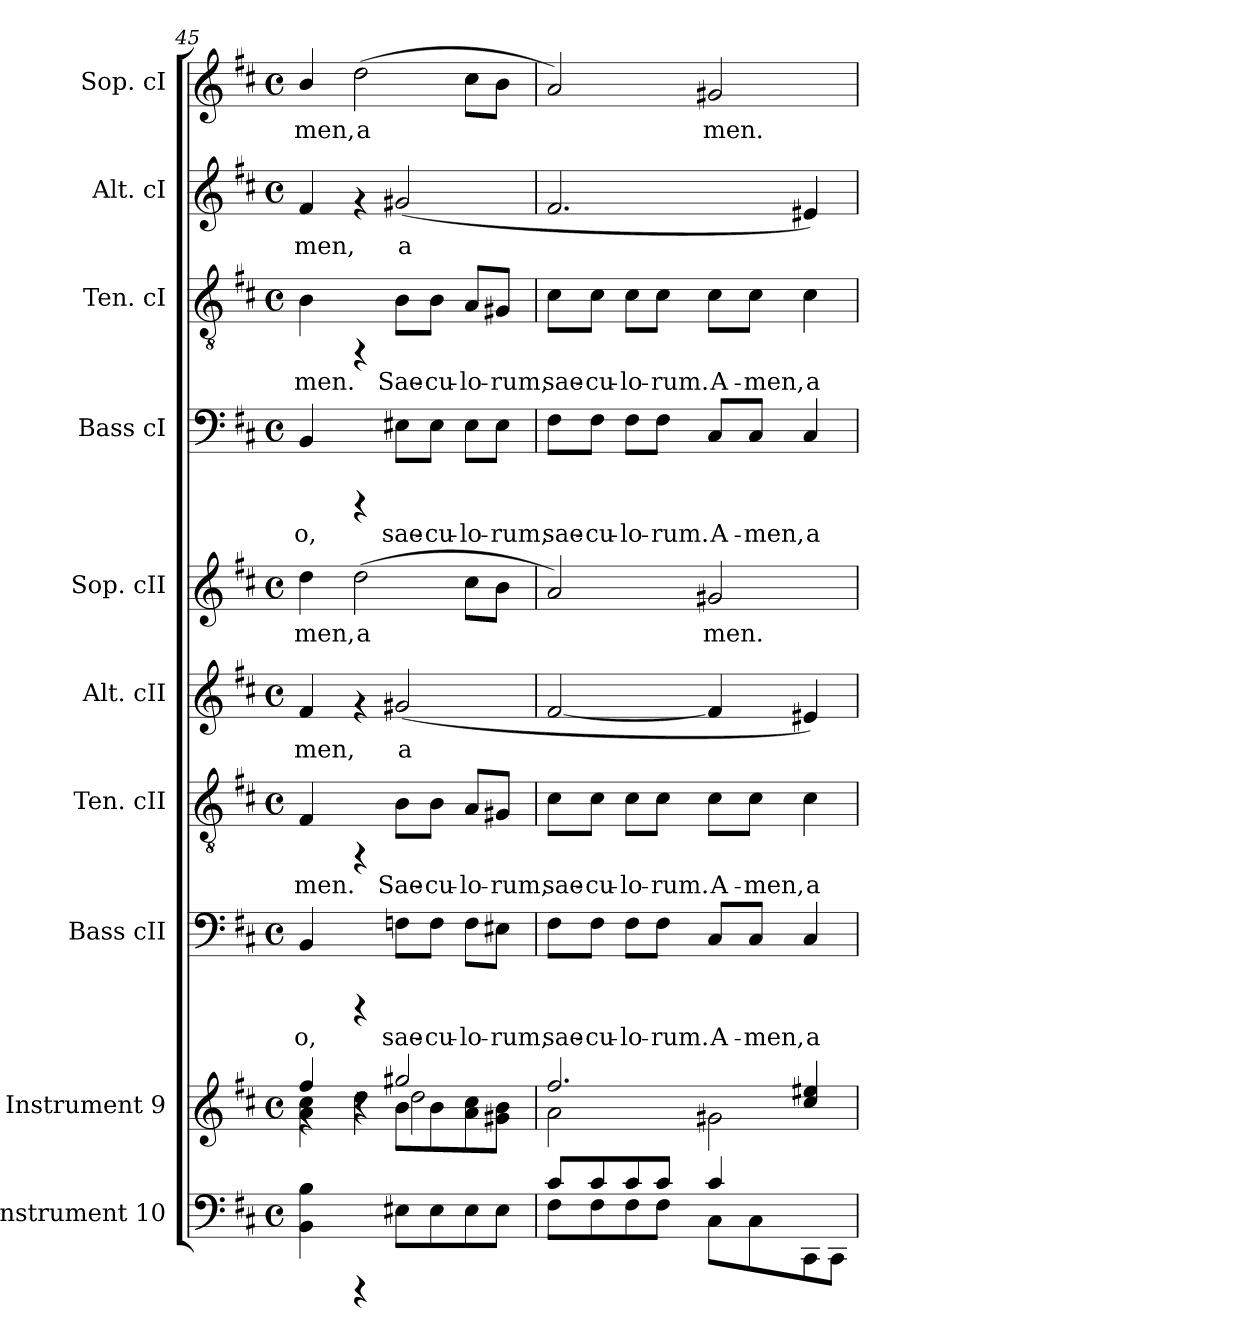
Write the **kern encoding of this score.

**kern	**kern	**kern	**text	**kern	**text	**kern	**text	**kern	**text	**kern	**text	**kern	**text	**kern	**text	**kern	**text
*part10	*part9	*part8	*part8	*part7	*part7	*part6	*part6	*part5	*part5	*part4	*part4	*part3	*part3	*part2	*part2	*part1	*part1
*staff10	*staff9	*staff8	*staff8	*staff7	*staff7	*staff6	*staff6	*staff5	*staff5	*staff4	*staff4	*staff3	*staff3	*staff2	*staff2	*staff1	*staff1
*I"Instrument 10	*I"Instrument 9	*I"Bass cII	*	*I"Ten. cII	*	*I"Alt. cII	*	*I"Sop. cII	*	*I"Bass cI	*	*I"Ten. cI	*	*I"Alt. cI	*	*I"Sop. cI	*
*	*	*I'Bass cII	*	*I'Ten. cII	*	*I'Alt. cII	*	*I'Sop. cII	*	*I'Bass cI	*	*I'Ten. cI	*	*I'Alt. cI	*	*I'Sop. cI	*
*clefF4	*clefG2	*clefF4	*	*clefGv2	*	*clefG2	*	*clefG2	*	*clefF4	*	*clefGv2	*	*clefG2	*	*clefG2	*
*k[f#c#]	*k[f#c#]	*k[f#c#]	*	*k[f#c#]	*	*k[f#c#]	*	*k[f#c#]	*	*k[f#c#]	*	*k[f#c#]	*	*k[f#c#]	*	*k[f#c#]	*
*D:	*D:	*D:	*	*D:	*	*D:	*	*D:	*	*D:	*	*D:	*	*D:	*	*D:	*
*M4/4	*M4/4	*M4/4	*	*M4/4	*	*M4/4	*	*M4/4	*	*M4/4	*	*M4/4	*	*M4/4	*	*M4/4	*
*met(c)	*met(c)	*met(c)	*	*met(c)	*	*met(c)	*	*met(c)	*	*met(c)	*	*met(c)	*	*met(c)	*	*met(c)	*
=45	=45	=45	=45	=45	=45	=45	=45	=45	=45	=45	=45	=45	=45	=45	=45	=45	=45
*	*^	*	*	*	*	*	*	*	*	*	*	*	*	*	*	*	*
*	*	*^	*	*	*	*	*	*	*	*	*	*	*	*	*	*	*	*
!	!	!	!	!	!LO:LY:b:rj	!	!LO:LY:b:cj	!	!LO:LY:b:cj	!	!LO:LY:b:cj	!	!LO:LY:b:rj	!	!LO:LY:b:cj	!	!LO:LY:b:cj	!	!LO:LY:b:rj
4B\ 4BB\	4ff#/	4cc#\ 4a\	4rf	4BB/	-o,	4F#/	-men.	4f#/	-men,	4dd\	-men,	4BB/	-o,	4B\	-men.	4f#/	-men,	4b/	-men,
!	!	!	!	!	!	!	!	!	!	!	!LO:LY:b:cj	!	!	!	!	!	!	!	!LO:LY:b:rj
4rCCC	4ra	4dd\	4ryy	4rCCC	.	4rFF	.	4rf	.	(>2dd\	a-	4rCCC	.	4rFF	.	4rf	.	(>2dd\	a-
!	!	!	!	!	!LO:LY:b:rj	!	!LO:LY:b:cj	!	!LO:LY:b:cj	!	!	!	!LO:LY:b:rj	!	!LO:LY:b:cj	!	!LO:LY:b:cj	!	!
8E#X\L	2gg#X/	8b\L	2dd\	8Fn\L	sae-	8B\L	Sae-	(<2g#X/	a	.	.	8E#X\L	sae-	8B\L	Sae-	(<2g#X/	a-	.	.
!	!	!	!	!	!LO:LY:b:rj	!	!LO:LY:b:cj	!	!	!	!	!	!LO:LY:b:rj	!	!LO:LY:b:cj	!	!	!	!
8E#\	.	8b\	.	8F\J	-cu-	8B\J	-cu-	.	.	.	.	8E#\J	-cu-	8B\J	-cu-	.	.	.	.
!	!	!	!	!	!LO:LY:b:rj	!	!LO:LY:b:cj	!	!	!	!LO:LY:b:cj	!	!LO:LY:b:rj	!	!LO:LY:b:cj	!	!	!	!LO:LY:b:rj
8E#\	.	8cc#\ 8a\	.	8F\L	-lo-	8A/L	-lo-	.	.	8cc#\L	--	8E#\L	-lo-	8A/L	-lo-	.	.	8cc#\L	--
!	!	!	!	!	!LO:LY:b:rj	!	!LO:LY:b:cj	!	!	!	!LO:LY:b:cj	!	!LO:LY:b:rj	!	!LO:LY:b:cj	!	!	!	!LO:LY:b:rj
8E#\J	.	8b\ 8g#X\J	.	8E#X\J	-rum,	8G#X/J	-rum,	.	.	8b\J	--	8E#\J	-rum,	8G#X/J	-rum,	.	.	8b\J	--
*	*	*v	*v	*	*	*	*	*	*	*	*	*	*	*	*	*	*	*	*
=46	=46	=46	=46	=46	=46	=46	=46	=46	=46	=46	=46	=46	=46	=46	=46	=46	=46	=46
*^	*	*	*	*	*	*	*	*	*	*	*	*	*	*	*	*	*	*
!	!	!	!	!	!LO:LY:b:rj	!	!LO:LY:b:cj	!	!LO:LY:b:cj	!	!LO:LY:b:cj	!	!LO:LY:b:rj	!	!LO:LY:b:cj	!	!LO:LY:b:cj	!	!LO:LY:b:rj
8c#/L	8F#\L	2.ff#/	2a\	8F#\L	sae-	8c#\L	sae-	[<2f#/	.	2a/)	--	8F#\L	sae-	8c#\L	sae-	2.f#/	--	2a/)	--
!	!	!	!	!	!LO:LY:b:rj	!	!LO:LY:b:cj	!	!	!	!	!	!LO:LY:b:rj	!	!LO:LY:b:cj	!	!	!	!
8c#/	8F#\	.	.	8F#\J	-cu-	8c#\J	-cu-	.	.	.	.	8F#\J	-cu-	8c#\J	-cu-	.	.	.	.
!	!	!	!	!	!LO:LY:b:rj	!	!LO:LY:b:cj	!	!	!	!	!	!LO:LY:b:rj	!	!LO:LY:b:cj	!	!	!	!
8c#/	8F#\	.	.	8F#\L	-lo-	8c#\L	-lo-	.	.	.	.	8F#\L	-lo-	8c#\L	-lo-	.	.	.	.
!	!	!	!	!	!LO:LY:b:rj	!	!LO:LY:b:cj	!	!	!	!	!	!LO:LY:b:rj	!	!LO:LY:b:cj	!	!	!	!
8c#/J	8F#\J	.	.	8F#\J	-rum.	8c#\J	-rum.	.	.	.	.	8F#\J	-rum.	8c#\J	-rum.	.	.	.	.
!	!	!	!	!	!LO:LY:b:rj	!	!LO:LY:b:cj	!	!LO:LY:b:cj	!	!LO:LY:b:cj	!	!LO:LY:b:rj	!	!LO:LY:b:cj	!	!	!	!LO:LY:b:rj
4c#/	8C#\L	.	2g#X\	8C#/L	A-	8c#\L	A-	4f#/]	.	2g#X/	-men.	8C#/L	A-	8c#\L	A-	.	.	2g#X/	-men.
!	!	!	!	!	!LO:LY:b:rj	!	!LO:LY:b:cj	!	!	!	!	!	!LO:LY:b:rj	!	!LO:LY:b:cj	!	!	!	!
.	8C#\	.	.	8C#/J	-men,	8c#\J	-men,	.	.	.	.	8C#/J	-men,	8c#\J	-men,	.	.	.	.
!	!	!	!	!	!LO:LY:b:rj	!	!LO:LY:b:cj	!	!LO:LY:b:cj	!	!	!	!LO:LY:b:rj	!	!LO:LY:b:cj	!	!LO:LY:b:cj	!	!
4ryy	8CC#\	4ee#X/ 4cc#/	.	4C#/	a	4c#\	a-	4e#X/)	.	.	.	4C#/	a-	4c#\	a-	4e#X/)	--	.	.
.	8CC#\J	.	.	.	.	.	.	.	.	.	.	.	.	.	.	.	.	.	.
*v	*v	*	*	*	*	*	*	*	*	*	*	*	*	*	*	*	*	*	*
*	*v	*v	*	*	*	*	*	*	*	*	*	*	*	*	*	*	*	*
=	=	=	=	=	=	=	=	=	=	=	=	=	=	=	=	=	=
*-	*-	*-	*-	*-	*-	*-	*-	*-	*-	*-	*-	*-	*-	*-	*-	*-	*-
